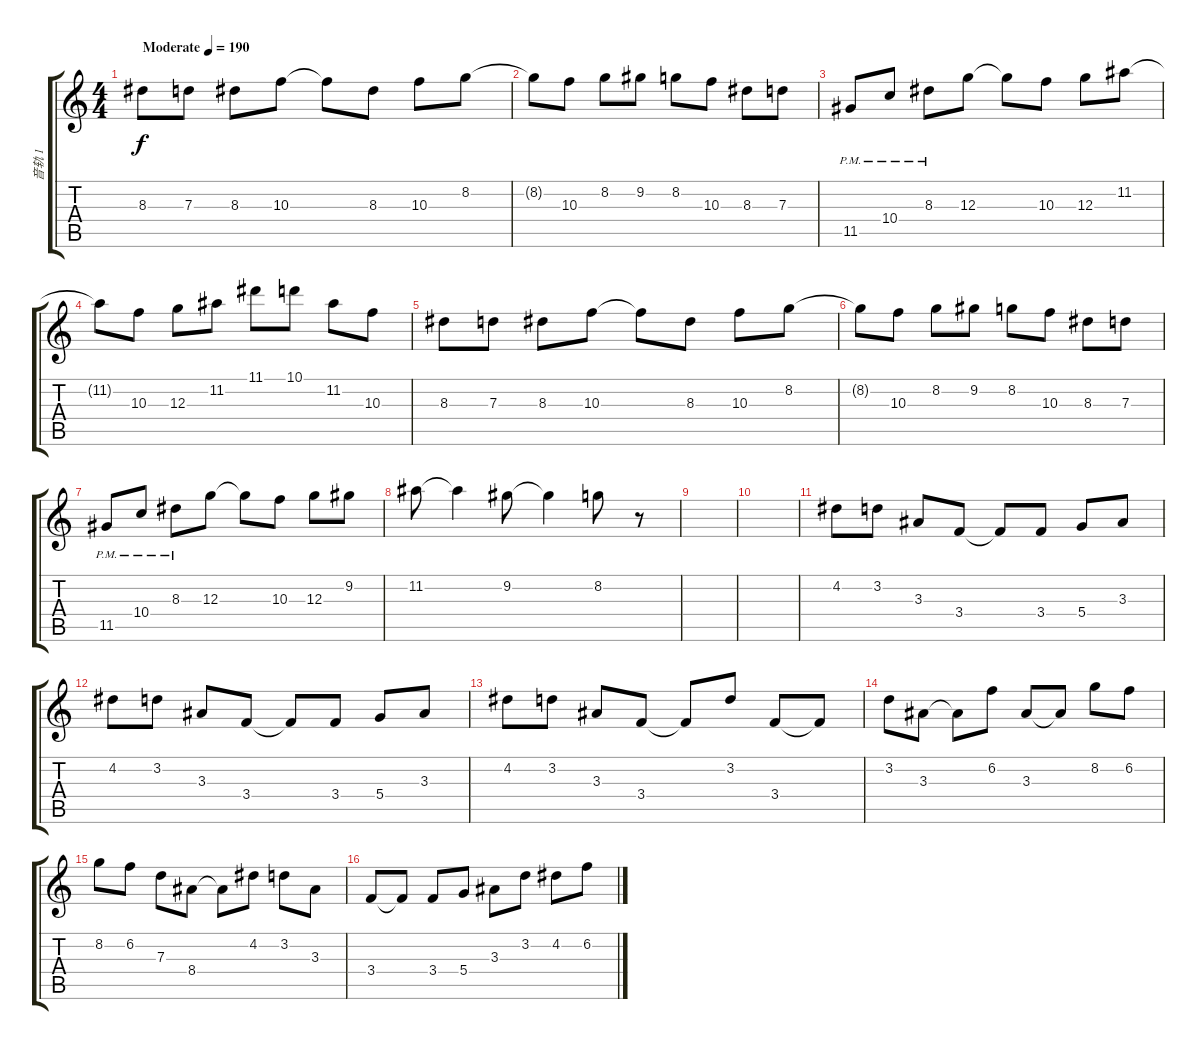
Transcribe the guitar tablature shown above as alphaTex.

\track ("音轨 1" "音轨 1") {instrument distortionguitar}
\staff {score tabs}
\tuning (E4 B3 G3 D3 A2 E2) {hide}
\ts (4 4)
\tempo (190 "Moderate")
\clef g2
\ks c
8.3.8{dy f instrument distortionguitar} 7.3.8 8.3.8 10.3.8 10.3{t}.8 8.3.8 10.3.8 8.2.8 |
8.2{t}.8 10.3.8 8.2.8 9.2.8 8.2.8 10.3.8 8.3.8 7.3.8 |
11.5{pm}.8 10.4{pm}.8 8.3{pm}.8 12.3.8 12.3{t}.8 10.3.8 12.3.8 11.2.8 |
11.2{t}.8 10.3.8 12.3.8 11.2.8 11.1.8 10.1.8 11.2.8 10.3.8 |
8.3.8 7.3.8 8.3.8 10.3.8 10.3{t}.8 8.3.8 10.3.8 8.2.8 |
8.2{t}.8 10.3.8 8.2.8 9.2.8 8.2.8 10.3.8 8.3.8 7.3.8 |
11.5{pm}.8 10.4{pm}.8 8.3{pm}.8 12.3.8 12.3{t}.8 10.3.8 12.3.8 9.2.8 |
11.2.8 11.2{t}.4 9.2.8 9.2{t}.4 8.2.8 r.8 |
|
|
4.2.8 3.2.8 3.3.8 3.4.8 3.4{t}.8 3.4.8 5.4.8 3.3.8 |
4.2.8 3.2.8 3.3.8 3.4.8 3.4{t}.8 3.4.8 5.4.8 3.3.8 |
4.2.8 3.2.8 3.3.8 3.4.8 3.4{t}.8 3.2.8 3.4.8 3.4{t}.8 |
3.2.8 3.3.8 3.3{t}.8 6.2.8 3.3.8 3.3{t}.8 8.2.8 6.2.8 |
8.2.8 6.2.8 7.3.8 8.4.8 8.4{t}.8 4.2.8 3.2.8 3.3.8 |
3.4.8 3.4{t}.8 3.4.8 5.4.8 3.3.8 3.2.8 4.2.8 6.2.8
